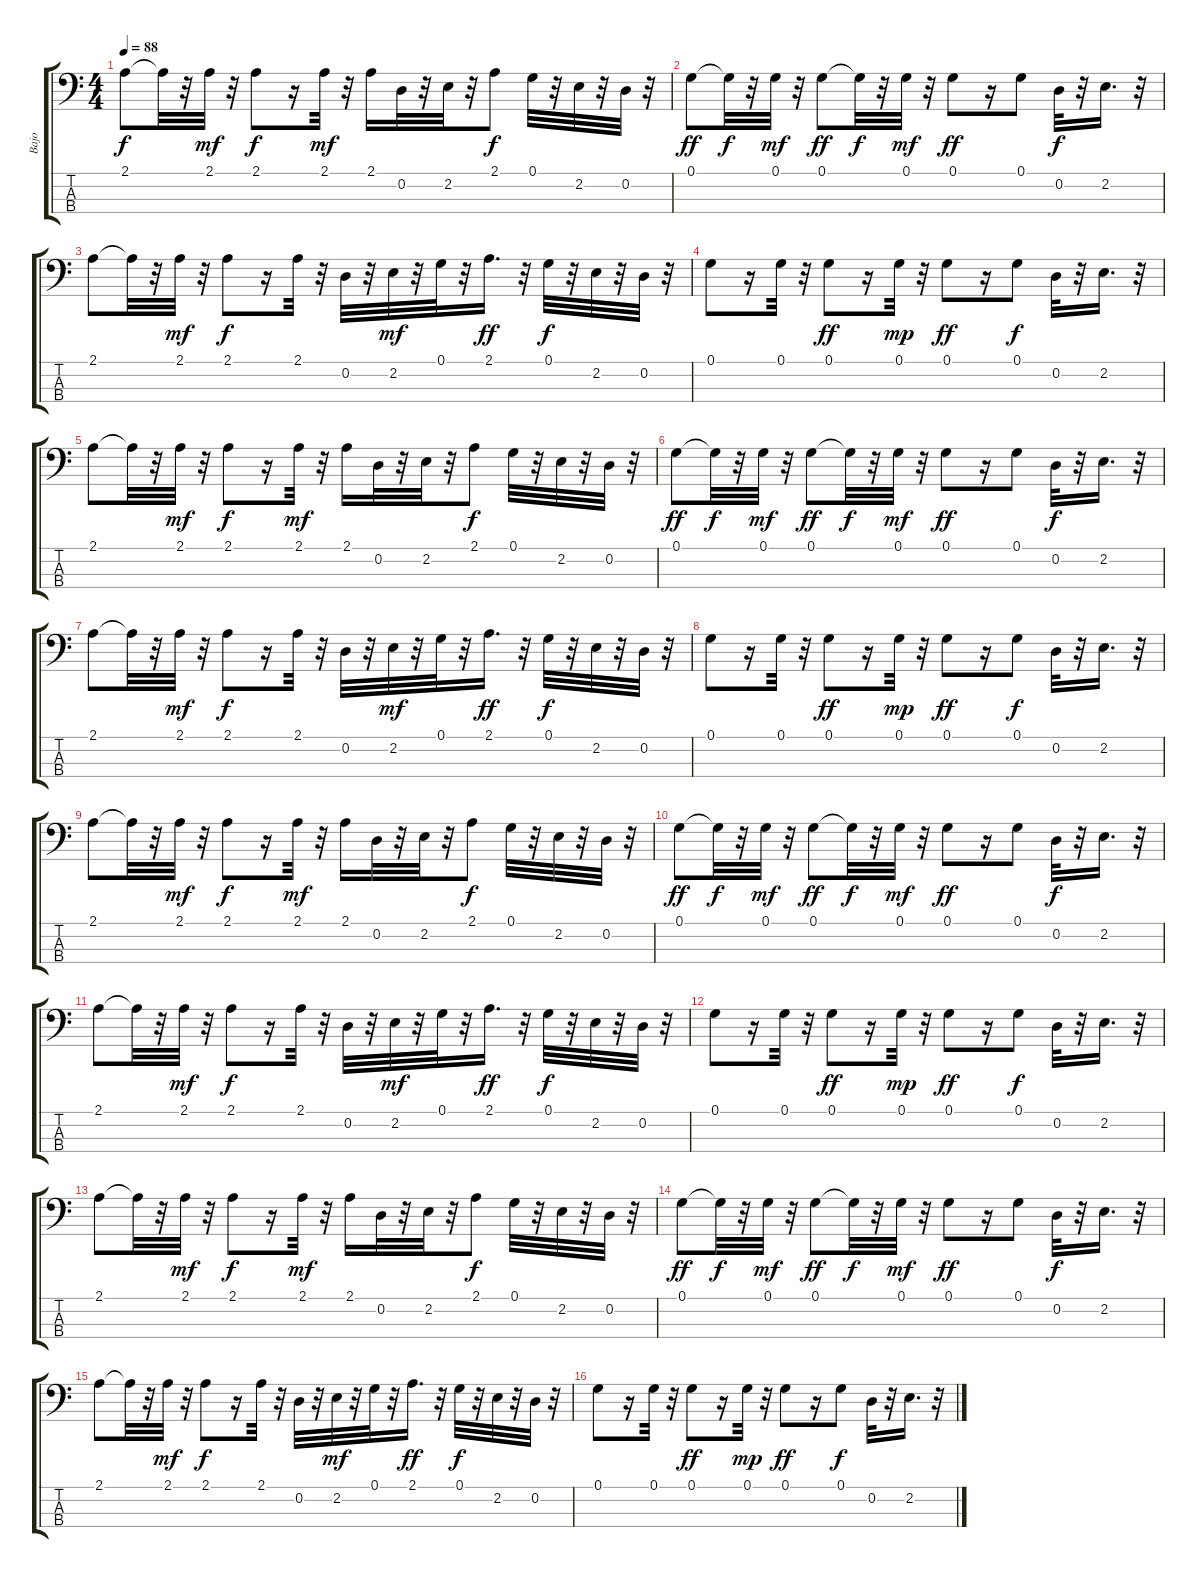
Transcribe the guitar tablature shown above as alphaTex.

\track ("Bajo" "Bajo") {instrument electricbassfinger}
\staff {score tabs}
\tuning (G2 D2 A1 E1) {hide}
\ts (4 4)
\tempo 88
\clef f4
\ks c
2.1.8{dy f} 2.1{t}.32 r.32 2.1.32{dy mf} r.32 2.1.8{dy f} r.16 2.1.32{dy mf} r.32 2.1.16 0.2.32 r.32 2.2.32 r.32 2.1.8{dy f} 0.1.32 r.32 2.2.32 r.32 0.2.32 r.32 |
0.1.8{dy ff} 0.1{t}.32{dy f} r.32 0.1.32{dy mf} r.32 0.1.8{dy ff} 0.1{t}.32{dy f} r.32 0.1.32{dy mf} r.32 0.1.8{dy ff} r.16 0.1.8 0.2.32{dy f} r.32 2.2.16{d} r.32 |
2.1.8 2.1{t}.32 r.32 2.1.32{dy mf} r.32 2.1.8{dy f} r.16 2.1.32 r.32 0.2.32 r.32 2.2.32{dy mf} r.32 0.1.32 r.32 2.1.16{d dy ff} r.32 0.1.32{dy f} r.32 2.2.32 r.32 0.2.32 r.32 |
0.1.8 r.16 0.1.32 r.32 0.1.8{dy ff} r.16 0.1.32{dy mp} r.32 0.1.8{dy ff} r.16 0.1.8{dy f} 0.2.32 r.32 2.2.16{d} r.32 |
2.1.8 2.1{t}.32 r.32 2.1.32{dy mf} r.32 2.1.8{dy f} r.16 2.1.32{dy mf} r.32 2.1.16 0.2.32 r.32 2.2.32 r.32 2.1.8{dy f} 0.1.32 r.32 2.2.32 r.32 0.2.32 r.32 |
0.1.8{dy ff} 0.1{t}.32{dy f} r.32 0.1.32{dy mf} r.32 0.1.8{dy ff} 0.1{t}.32{dy f} r.32 0.1.32{dy mf} r.32 0.1.8{dy ff} r.16 0.1.8 0.2.32{dy f} r.32 2.2.16{d} r.32 |
2.1.8 2.1{t}.32 r.32 2.1.32{dy mf} r.32 2.1.8{dy f} r.16 2.1.32 r.32 0.2.32 r.32 2.2.32{dy mf} r.32 0.1.32 r.32 2.1.16{d dy ff} r.32 0.1.32{dy f} r.32 2.2.32 r.32 0.2.32 r.32 |
0.1.8 r.16 0.1.32 r.32 0.1.8{dy ff} r.16 0.1.32{dy mp} r.32 0.1.8{dy ff} r.16 0.1.8{dy f} 0.2.32 r.32 2.2.16{d} r.32 |
2.1.8 2.1{t}.32 r.32 2.1.32{dy mf} r.32 2.1.8{dy f} r.16 2.1.32{dy mf} r.32 2.1.16 0.2.32 r.32 2.2.32 r.32 2.1.8{dy f} 0.1.32 r.32 2.2.32 r.32 0.2.32 r.32 |
0.1.8{dy ff} 0.1{t}.32{dy f} r.32 0.1.32{dy mf} r.32 0.1.8{dy ff} 0.1{t}.32{dy f} r.32 0.1.32{dy mf} r.32 0.1.8{dy ff} r.16 0.1.8 0.2.32{dy f} r.32 2.2.16{d} r.32 |
2.1.8 2.1{t}.32 r.32 2.1.32{dy mf} r.32 2.1.8{dy f} r.16 2.1.32 r.32 0.2.32 r.32 2.2.32{dy mf} r.32 0.1.32 r.32 2.1.16{d dy ff} r.32 0.1.32{dy f} r.32 2.2.32 r.32 0.2.32 r.32 |
0.1.8 r.16 0.1.32 r.32 0.1.8{dy ff} r.16 0.1.32{dy mp} r.32 0.1.8{dy ff} r.16 0.1.8{dy f} 0.2.32 r.32 2.2.16{d} r.32 |
2.1.8 2.1{t}.32 r.32 2.1.32{dy mf} r.32 2.1.8{dy f} r.16 2.1.32{dy mf} r.32 2.1.16 0.2.32 r.32 2.2.32 r.32 2.1.8{dy f} 0.1.32 r.32 2.2.32 r.32 0.2.32 r.32 |
0.1.8{dy ff} 0.1{t}.32{dy f} r.32 0.1.32{dy mf} r.32 0.1.8{dy ff} 0.1{t}.32{dy f} r.32 0.1.32{dy mf} r.32 0.1.8{dy ff} r.16 0.1.8 0.2.32{dy f} r.32 2.2.16{d} r.32 |
2.1.8 2.1{t}.32 r.32 2.1.32{dy mf} r.32 2.1.8{dy f} r.16 2.1.32 r.32 0.2.32 r.32 2.2.32{dy mf} r.32 0.1.32 r.32 2.1.16{d dy ff} r.32 0.1.32{dy f} r.32 2.2.32 r.32 0.2.32 r.32 |
0.1.8 r.16 0.1.32 r.32 0.1.8{dy ff} r.16 0.1.32{dy mp} r.32 0.1.8{dy ff} r.16 0.1.8{dy f} 0.2.32 r.32 2.2.16{d} r.32
